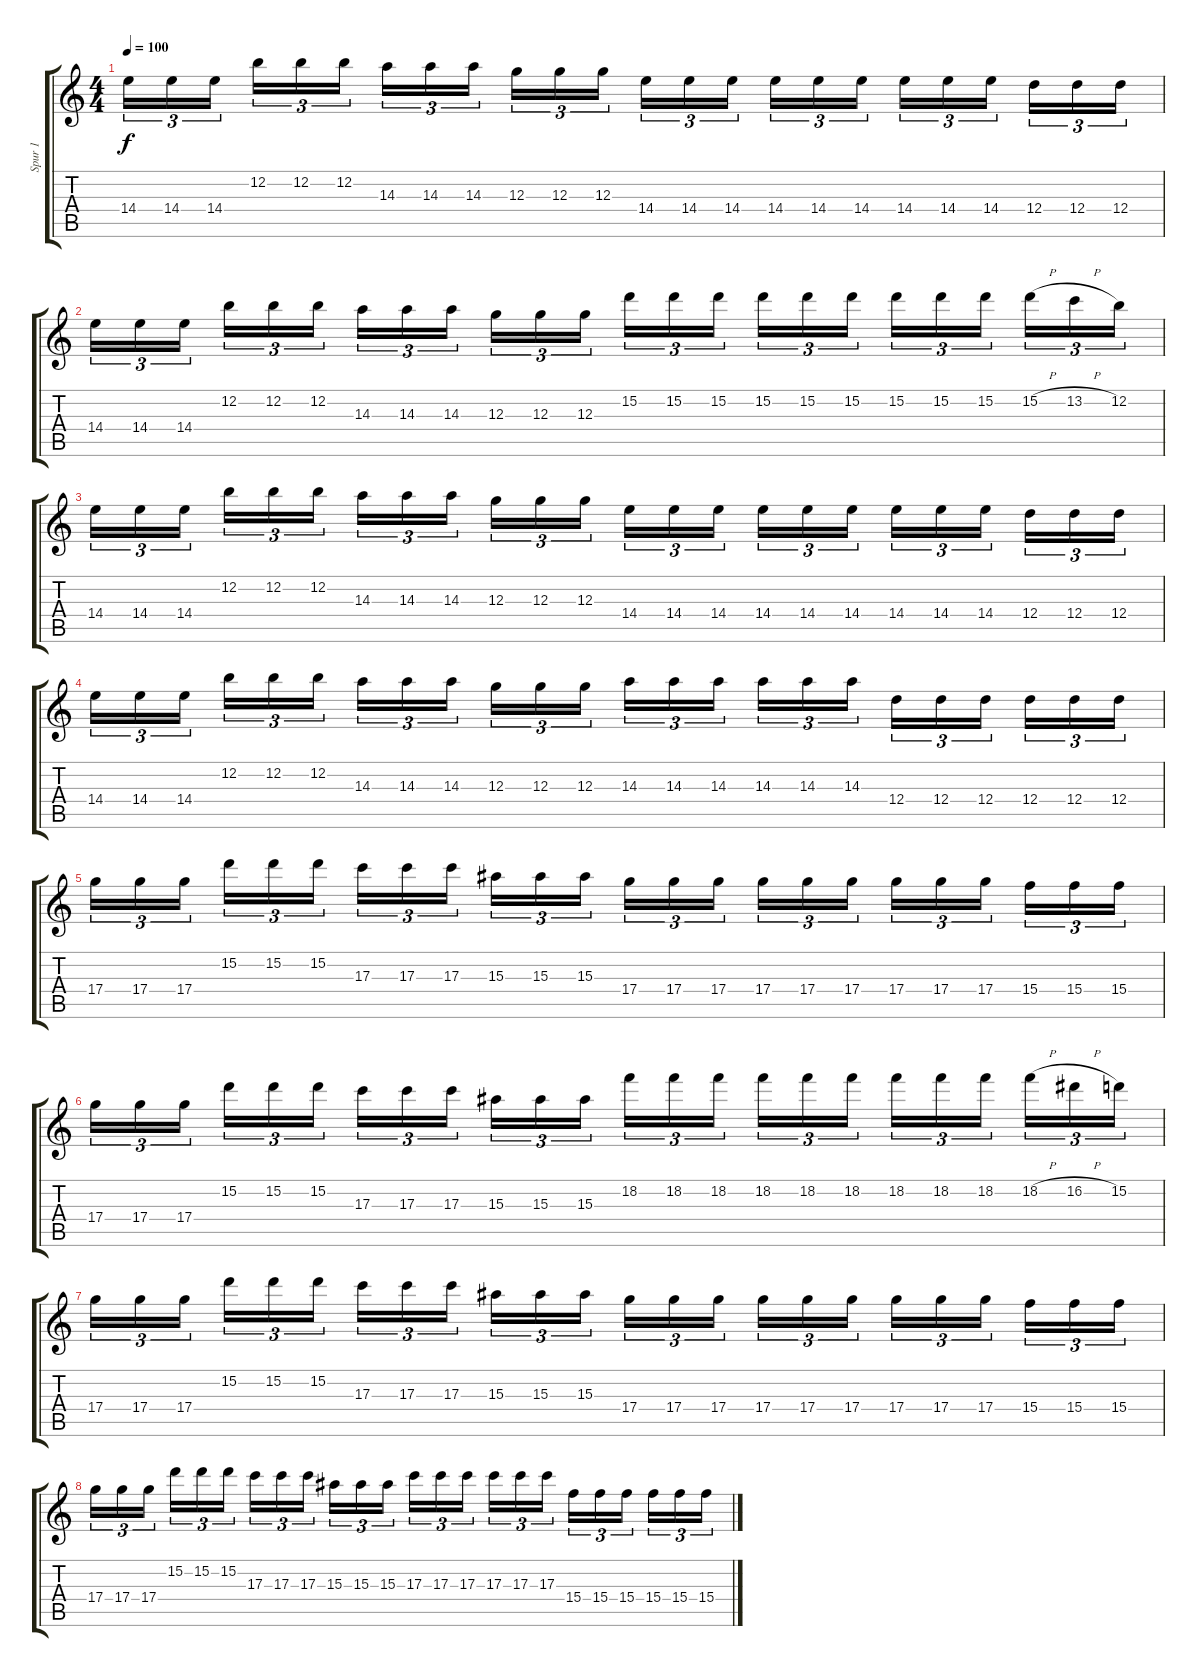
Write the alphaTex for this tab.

\track ("Spur 1" "Spur 1") {instrument distortionguitar}
\staff {score tabs}
\tuning (E4 B3 G3 D3 A2 E2) {hide}
\ts (4 4)
\tempo 100
\clef g2
\ks c
14.4.16{tu (3 2) dy f} 14.4.16{tu (3 2)} 14.4.16{tu (3 2)} 12.2.16{tu (3 2)} 12.2.16{tu (3 2)} 12.2.16{tu (3 2)} 14.3.16{tu (3 2)} 14.3.16{tu (3 2)} 14.3.16{tu (3 2)} 12.3.16{tu (3 2)} 12.3.16{tu (3 2)} 12.3.16{tu (3 2)} 14.4.16{tu (3 2)} 14.4.16{tu (3 2)} 14.4.16{tu (3 2)} 14.4.16{tu (3 2)} 14.4.16{tu (3 2)} 14.4.16{tu (3 2)} 14.4.16{tu (3 2)} 14.4.16{tu (3 2)} 14.4.16{tu (3 2)} 12.4.16{tu (3 2)} 12.4.16{tu (3 2)} 12.4.16{tu (3 2)} |
14.4.16{tu (3 2)} 14.4.16{tu (3 2)} 14.4.16{tu (3 2)} 12.2.16{tu (3 2)} 12.2.16{tu (3 2)} 12.2.16{tu (3 2)} 14.3.16{tu (3 2)} 14.3.16{tu (3 2)} 14.3.16{tu (3 2)} 12.3.16{tu (3 2)} 12.3.16{tu (3 2)} 12.3.16{tu (3 2)} 15.2.16{tu (3 2)} 15.2.16{tu (3 2)} 15.2.16{tu (3 2)} 15.2.16{tu (3 2)} 15.2.16{tu (3 2)} 15.2.16{tu (3 2)} 15.2.16{tu (3 2)} 15.2.16{tu (3 2)} 15.2.16{tu (3 2)} 15.2{h}.16{tu (3 2)} 13.2{h}.16{tu (3 2)} 12.2.16{tu (3 2)} |
14.4.16{tu (3 2)} 14.4.16{tu (3 2)} 14.4.16{tu (3 2)} 12.2.16{tu (3 2)} 12.2.16{tu (3 2)} 12.2.16{tu (3 2)} 14.3.16{tu (3 2)} 14.3.16{tu (3 2)} 14.3.16{tu (3 2)} 12.3.16{tu (3 2)} 12.3.16{tu (3 2)} 12.3.16{tu (3 2)} 14.4.16{tu (3 2)} 14.4.16{tu (3 2)} 14.4.16{tu (3 2)} 14.4.16{tu (3 2)} 14.4.16{tu (3 2)} 14.4.16{tu (3 2)} 14.4.16{tu (3 2)} 14.4.16{tu (3 2)} 14.4.16{tu (3 2)} 12.4.16{tu (3 2)} 12.4.16{tu (3 2)} 12.4.16{tu (3 2)} |
14.4.16{tu (3 2)} 14.4.16{tu (3 2)} 14.4.16{tu (3 2)} 12.2.16{tu (3 2)} 12.2.16{tu (3 2)} 12.2.16{tu (3 2)} 14.3.16{tu (3 2)} 14.3.16{tu (3 2)} 14.3.16{tu (3 2)} 12.3.16{tu (3 2)} 12.3.16{tu (3 2)} 12.3.16{tu (3 2)} 14.3.16{tu (3 2)} 14.3.16{tu (3 2)} 14.3.16{tu (3 2)} 14.3.16{tu (3 2)} 14.3.16{tu (3 2)} 14.3.16{tu (3 2)} 12.4.16{tu (3 2)} 12.4.16{tu (3 2)} 12.4.16{tu (3 2)} 12.4.16{tu (3 2)} 12.4.16{tu (3 2)} 12.4.16{tu (3 2)} |
17.4.16{tu (3 2)} 17.4.16{tu (3 2)} 17.4.16{tu (3 2)} 15.2.16{tu (3 2)} 15.2.16{tu (3 2)} 15.2.16{tu (3 2)} 17.3.16{tu (3 2)} 17.3.16{tu (3 2)} 17.3.16{tu (3 2)} 15.3.16{tu (3 2)} 15.3.16{tu (3 2)} 15.3.16{tu (3 2)} 17.4.16{tu (3 2)} 17.4.16{tu (3 2)} 17.4.16{tu (3 2)} 17.4.16{tu (3 2)} 17.4.16{tu (3 2)} 17.4.16{tu (3 2)} 17.4.16{tu (3 2)} 17.4.16{tu (3 2)} 17.4.16{tu (3 2)} 15.4.16{tu (3 2)} 15.4.16{tu (3 2)} 15.4.16{tu (3 2)} |
17.4.16{tu (3 2)} 17.4.16{tu (3 2)} 17.4.16{tu (3 2)} 15.2.16{tu (3 2)} 15.2.16{tu (3 2)} 15.2.16{tu (3 2)} 17.3.16{tu (3 2)} 17.3.16{tu (3 2)} 17.3.16{tu (3 2)} 15.3.16{tu (3 2)} 15.3.16{tu (3 2)} 15.3.16{tu (3 2)} 18.2.16{tu (3 2)} 18.2.16{tu (3 2)} 18.2.16{tu (3 2)} 18.2.16{tu (3 2)} 18.2.16{tu (3 2)} 18.2.16{tu (3 2)} 18.2.16{tu (3 2)} 18.2.16{tu (3 2)} 18.2.16{tu (3 2)} 18.2{h}.16{tu (3 2)} 16.2{h}.16{tu (3 2)} 15.2.16{tu (3 2)} |
17.4.16{tu (3 2)} 17.4.16{tu (3 2)} 17.4.16{tu (3 2)} 15.2.16{tu (3 2)} 15.2.16{tu (3 2)} 15.2.16{tu (3 2)} 17.3.16{tu (3 2)} 17.3.16{tu (3 2)} 17.3.16{tu (3 2)} 15.3.16{tu (3 2)} 15.3.16{tu (3 2)} 15.3.16{tu (3 2)} 17.4.16{tu (3 2)} 17.4.16{tu (3 2)} 17.4.16{tu (3 2)} 17.4.16{tu (3 2)} 17.4.16{tu (3 2)} 17.4.16{tu (3 2)} 17.4.16{tu (3 2)} 17.4.16{tu (3 2)} 17.4.16{tu (3 2)} 15.4.16{tu (3 2)} 15.4.16{tu (3 2)} 15.4.16{tu (3 2)} |
17.4.16{tu (3 2)} 17.4.16{tu (3 2)} 17.4.16{tu (3 2)} 15.2.16{tu (3 2)} 15.2.16{tu (3 2)} 15.2.16{tu (3 2)} 17.3.16{tu (3 2)} 17.3.16{tu (3 2)} 17.3.16{tu (3 2)} 15.3.16{tu (3 2)} 15.3.16{tu (3 2)} 15.3.16{tu (3 2)} 17.3.16{tu (3 2)} 17.3.16{tu (3 2)} 17.3.16{tu (3 2)} 17.3.16{tu (3 2)} 17.3.16{tu (3 2)} 17.3.16{tu (3 2)} 15.4.16{tu (3 2)} 15.4.16{tu (3 2)} 15.4.16{tu (3 2)} 15.4.16{tu (3 2)} 15.4.16{tu (3 2)} 15.4.16{tu (3 2)}
